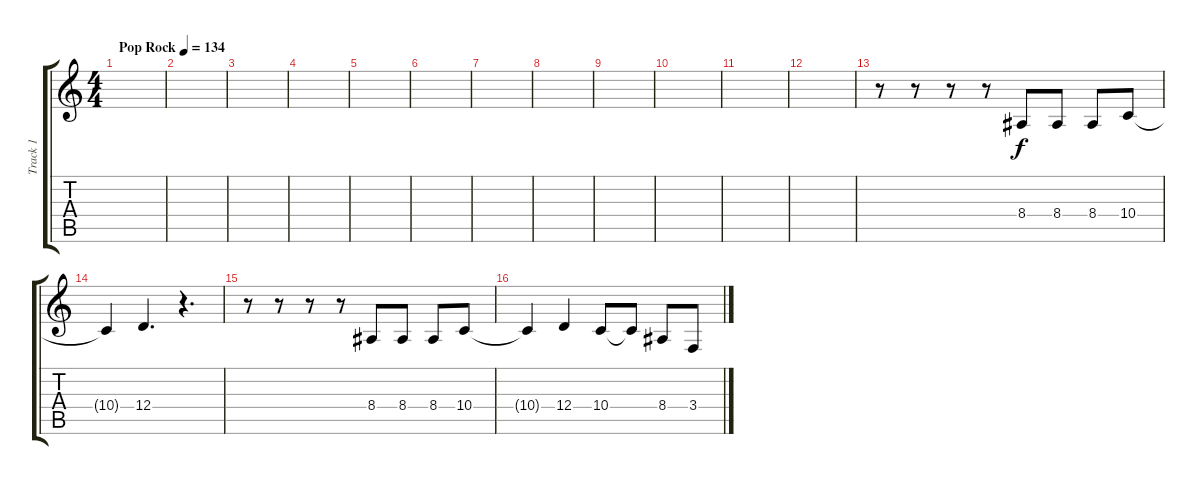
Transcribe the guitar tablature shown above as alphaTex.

\track ("Track 1" "Track 1") {instrument clarinet}
\staff {score tabs}
\tuning (E4 B3 G3 D3 A2 E2) {hide}
\ts (4 4)
\tempo (134 "Pop Rock")
\clef g2
\ks c
|
|
|
|
|
|
|
|
|
|
|
|
r.8 r.8 r.8 r.8 8.4.8 8.4.8 8.4.8 10.4.8 |
10.4{t}.4 12.4.4{d} r.4{d} |
r.8 r.8 r.8 r.8 8.4.8 8.4.8 8.4.8 10.4.8 |
10.4{t}.4 12.4.4 10.4.8 10.4{t}.8 8.4.8 3.4.8
